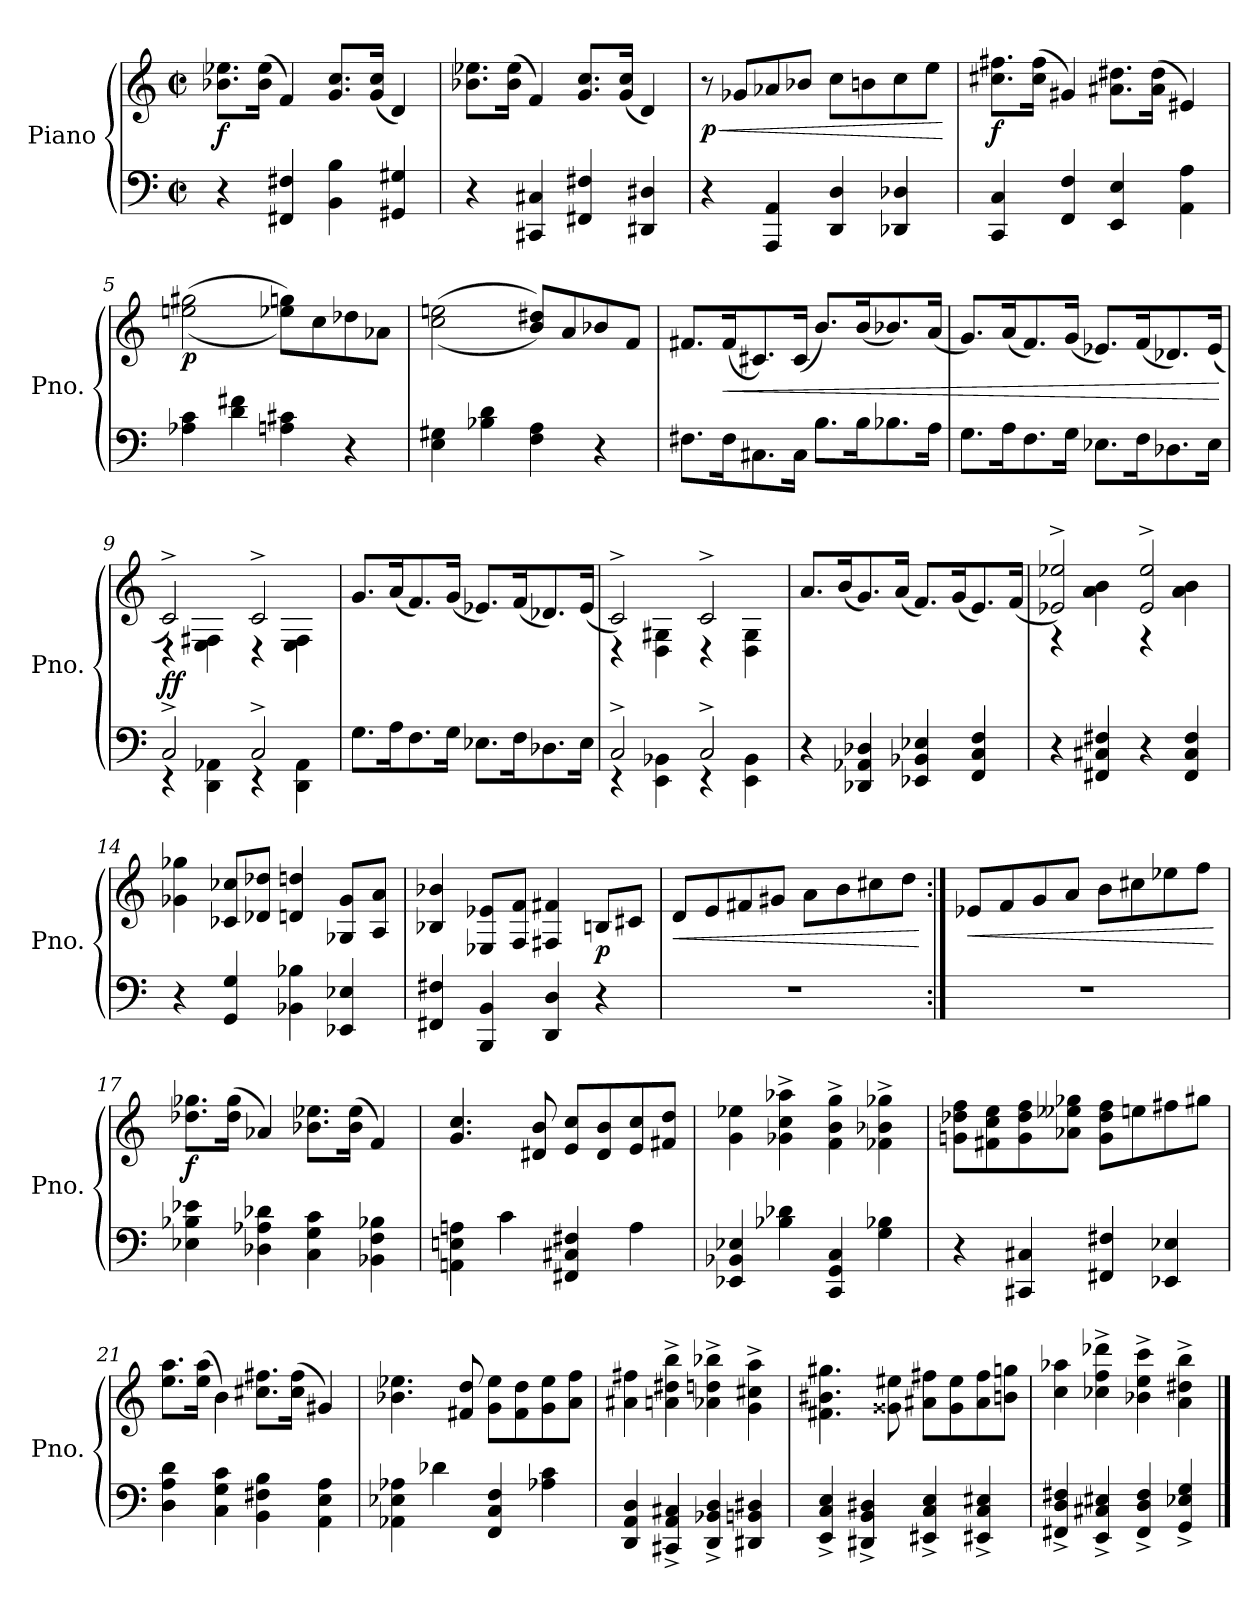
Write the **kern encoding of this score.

**kern	**kern	**dynam
*part1	*part1	*part1
*staff2	*staff1	*staff1/2
*I"Piano	*	*
*I'Pno.	*	*
*clefF4	*clefG2	*
*k[]	*k[]	*
*M2/2	*M2/2	*
*met(c|)	*met(c|)	*
*MM150	*MM150	*
=1	=1	=1
!	!	!LO:DY:b
4r	8.b-X\ 8.ee-X\L	f
.	(>16b-\ 16ee-\Jk	.
4FF#X/ 4F#X/	4f/)	.
4BB\ 4B\	8.g/ 8.cc/L	.
.	(<16g/ 16cc/Jk	.
4GG#X/ 4G#X/	4d/)	.
=2	=2	=2
4r	8.b-X\ 8.ee-X\L	.
.	(>16b-\ 16ee-\Jk	.
4CC#X/ 4C#X/	4f/)	.
4FF#X/ 4F#X/	8.g/ 8.cc/L	.
.	(<16g/ 16cc/Jk	.
4DD#X/ 4D#X/	4d/)	.
=3	=3	=3
!	!	!LO:HP:b
!	!	!LO:DY:n=1:b
4r	8r	< p
.	8g-X/L	.
4AAA/ 4AA/	8a-X/	.
.	8b-X/J	.
4DD/ 4D/	8cc\L	.
.	8bn\	.
4DD-X/ 4D-X/	8cc\	.
.	8ee\J	.
.	.	[
=4	=4	=4
!	!	!LO:DY:b
4CC/ 4C/	8.cc#X\ 8.ff#X\L	f
.	(>16cc#\ 16ff#\Jk	.
4FF/ 4F/	4g#X/)	.
4EE/ 4E/	8.a#X\ 8.dd#X\L	.
.	(>16a#\ 16dd#\Jk	.
4AA\ 4A\	4e#X/)	.
!!LO:LB:g=z
=5	=5	=5
!	!	!LO:DY:b
4A-X\ 4c\	(>(<2een\ 2gg#X\	p
4d\ 4f#X\	.	.
4An\ 4c#X\	8ee-X\ 8ggn\L))	.
.	8cc\	.
4r	8dd-X\	.
.	8a-X\J	.
=6	=6	=6
4E\ 4G#X\	(>(<2cc\ 2een\	.
4B-X\ 4d\	.	.
4F\ 4A\	8b/ 8dd#X/L))	.
.	8a/	.
4r	8b-X/	.
.	8f/J	.
=7	=7	=7
8.F#X\L	8.f#X/L	.
!	!	!LO:HP:b
16F#\K	(<16f#/K	<
8.C#X\	8.c#X/)	.
16C#\Jk	(<16c#/Jk	.
8.B\L	8.b/L)	.
16B\K	(<16b/K	.
8.B-X\	8.b-X/)	.
16A\Jk	(<16a/Jk	.
=8	=8	=8
8.G\L	8.g/L)	.
16A\K	(<16a/K	.
8.F\	8.f/)	.
16G\Jk	(<16g/Jk	.
8.E-X\L	8.e-X/L)	.
16F\K	(<16f/K	.
8.D-X\	8.d-X/)	.
16E-\Jk	(<16e-/Jk	.
.	.	[
!!LO:LB:g=z
=9	=9	=9
*^	*^	*
!	!	!	!	!LO:DY:b
2C^/	4r	2c^/)	4r	ff
.	4DD\ 4AA-X\	.	4E\ 4F#X\	.
2C^/	4r	2c^/	4r	.
.	4DD\ 4AA-\	.	4E\ 4F#\	.
*v	*v	*	*	*
*	*v	*v	*
=10	=10	=10
8.G\L	8.g/L	.
16A\K	(<16a/K	.
8.F\	8.f/)	.
16G\Jk	(<16g/Jk	.
8.E-X\L	8.e-X/L)	.
16F\K	(<16f/K	.
8.D-X\	8.d-X/)	.
16E-\Jk	(<16e-/Jk	.
=11	=11	=11
*^	*^	*
2C^/	4r	2c^/)	4r	.
.	4EE\ 4BB-X\	.	4D\ 4G#X\	.
2C^/	4r	2c^/	4r	.
.	4EE\ 4BB-\	.	4D\ 4G#\	.
*v	*v	*	*	*
*	*v	*v	*
=12	=12	=12
4r	8.a/L	.
.	(<16b/K	.
4DD-X/ 4AA-X/ 4D-X/	8.g/)	.
.	(<16a/Jk	.
4EE-X/ 4BB-X/ 4E-X/	8.f/L)	.
.	(<16g/K	.
4FF/ 4C/ 4F/	8.e/)	.
.	(<16f/Jk	.
!!LO:LB:g=z
=13	=13	=13
*	*^	*
4r	2e-X/^ 2ee-X/^)	4r	.
4FF#X/ 4C#X/ 4F#X/	.	4a\ 4b\	.
4r	2e-/^ 2ee-/^	4r	.
4FF#/ 4C#/ 4F#/	.	4a\ 4b\	.
*	*v	*v	*
=14	=14	=14
4r	4g-X\ 4gg-X\	.
4GG/ 4G/	8c-X/ 8cc-X/L	.
.	8d-X/ 8dd-X/J	.
4BB-X\ 4B-X\	4dn/ 4ddn/	.
4EE-X/ 4E-X/	8G-X/ 8g-/L	.
.	8A/ 8a/J	.
=15	=15	=15
4FF#X/ 4F#X/	4B-X/ 4b-X/	.
4BBB/ 4BB/	8E-X/ 8e-X/L	.
.	8F/ 8f/J	.
4DD/ 4D/	4F#X/ 4f#X/	.
!	!	!LO:DY:b
4r	8Bn/L	p
.	8c#X/J	.
=16	=16	=16
!	!	!LO:HP:b
1r	8d/L	<
.	8e/	.
.	8f#X/	.
.	8g#X/J	.
.	8a\L	.
.	8b\	.
.	8cc#X\	.
.	8dd\J	.
.	.	[
=16X1:|!	=16X1:|!	=16X1:|!
!	!	!LO:HP:b
1r	8e-X/L	<
.	8f/	.
.	8g/	.
.	8a/J	.
.	8b\L	.
.	8cc#X\	.
.	8ee-X\	.
.	8ff\J	.
.	.	[
!!LO:LB:g=z
=17	=17	=17
!	!	!LO:DY:b
4E-X\ 4B-X\ 4e-X\	8.dd-X\ 8.gg-X\L	f
.	(>16dd-\ 16gg-\Jk	.
4D-X\ 4A-X\ 4d-X\	4a-X/)	.
4C\ 4G\ 4c\	8.b-X\ 8.ee-X\L	.
.	(>16b-\ 16ee-\Jk	.
4BB-X\ 4F\ 4B-X\	4f/)	.
=18	=18	=18
4AAn\ 4En\ 4An\	4.g/ 4.cc/	.
4c\	.	.
.	8d#X/ 8b/	.
4FF#X/ 4C#X/ 4F#X/	8e/ 8cc/L	.
.	8d#/ 8b/	.
4A\	8e/ 8cc/	.
.	8f#X/ 8dd/J	.
=19	=19	=19
4EE-X/ 4BB-X/ 4E-X/	4g\ 4ee-X\	.
4B-X\ 4d-X\	4g-X\^ 4cc\^ 4aa-X\^	.
4CC/ 4GG/ 4C/	4f\^ 4b\^ 4gg\^	.
4G\ 4B-X\	4f-X\^ 4b-X\^ 4gg-X\^	.
=20	=20	=20
4r	8gn\ 8dd-X\ 8ff\L	.
.	8f#X\ 8cc\ 8ee\	.
4CC#X/ 4C#X/	8g\ 8dd-\ 8ff\	.
.	8a-X\ 8ee--X\ 8gg-X\J	.
4FF#X/ 4F#X/	8g\ 8dd-\ 8ff\L	.
.	8een\	.
4EE-X/ 4E-X/	8ff#X\	.
.	8gg#X\J	.
!!LO:PB:g=z
=21	=21	=21
4D\ 4A\ 4d\	8.ee\ 8.aa\L	.
.	(>16ee\ 16aa\Jk	.
4C\ 4G\ 4c\	4b\)	.
4BB\ 4F#X\ 4B\	8.cc#X\ 8.ff#X\L	.
.	(>16cc#\ 16ff#\Jk	.
4AA\ 4E\ 4A\	4g#X/)	.
=22	=22	=22
4AA-X\ 4E-X\ 4A-X\	4.b-X\ 4.ee-X\	.
4d-X\	.	.
.	8f#X/ 8dd/	.
4FF/ 4C/ 4F/	8g\ 8ee-\L	.
.	8f#\ 8dd\	.
4A-X\ 4c\	8g\ 8ee-\	.
.	8a\ 8ff\J	.
=23	=23	=23
4DD/ 4AA/ 4D/	4a#X\ 4ff#X\	.
4CC#X/^ 4AA/^ 4C#X/^	4an\^ 4dd#X\^ 4bb\^	.
4DD/^ 4BB-X/^ 4D/^	4a-X\^ 4ddn\^ 4bb-X\^	.
4DD#X/ 4BBn/ 4D#X/	4g\^ 4cc#X\^ 4aa\^	.
=24	=24	=24
4EE/^ 4C/^ 4E/^	4.f#X\ 4.b#X\ 4.gg#X\	.
4DD#X/^ 4BB/^ 4D#X/^	.	.
.	8g##X\ 8ee#X\	.
4EE#X/^ 4C/^ 4E/^	8a#X\ 8ff#X\L	.
.	8g##\ 8ee#\	.
4EE#X/^ 4C/^ 4E#X/^	8a#\ 8ff#\	.
.	8bn\ 8ggn\J	.
=25	=25	=25
4FF#X/^ 4D/^ 4F#X/^	4cc\ 4aa-X\	.
4EE/^ 4C#X/^ 4E#X/^	4cc-X\^ 4ff\^ 4ddd-X\^	.
4FF#/^ 4D/^ 4F#/^	4b-X\^ 4ee\^ 4ccc\^	.
4GG/^ 4E-X/^ 4G/^	4a\^ 4dd#X\^ 4bb\^	.
==	==	==
*-	*-	*-
